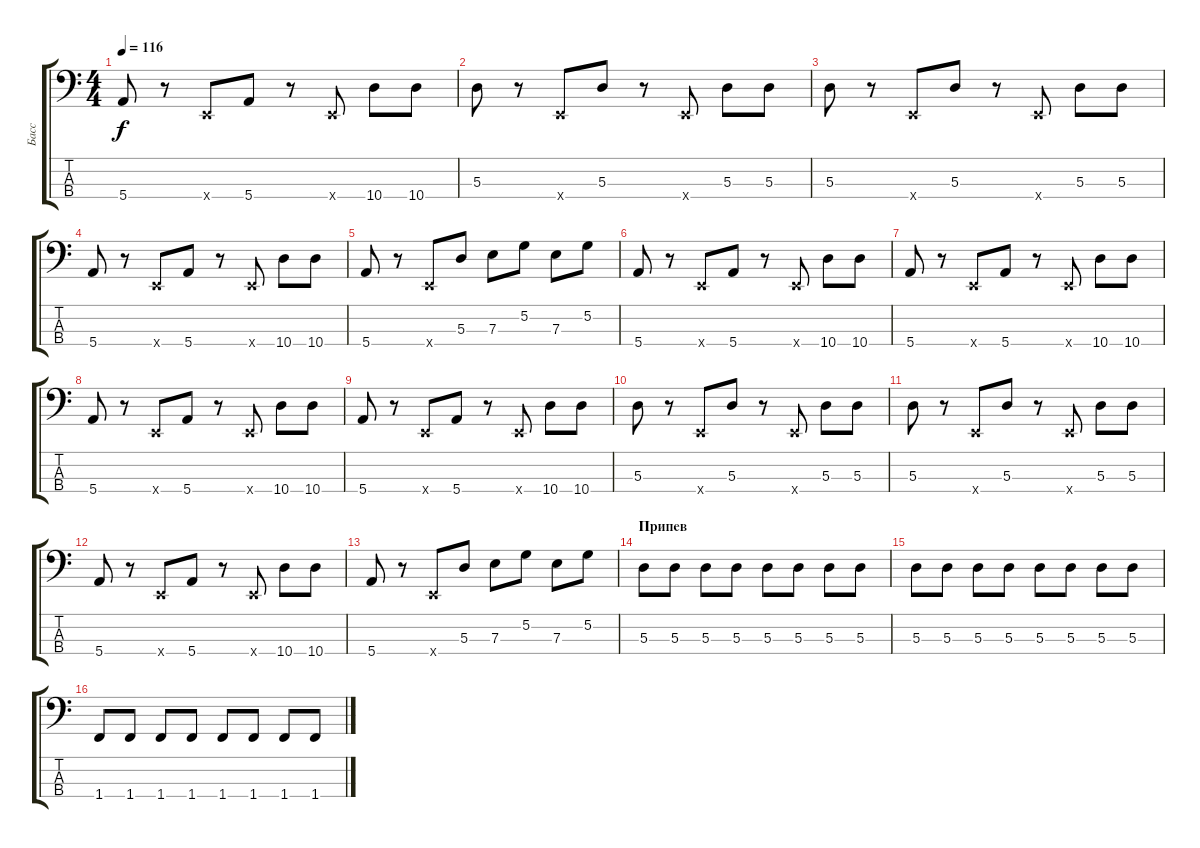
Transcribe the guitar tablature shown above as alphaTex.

\track ("Басс" "Басс") {instrument electricbasspick}
\staff {score tabs}
\tuning (G2 D2 A1 E1) {hide}
\ts (4 4)
\tempo 116
\clef f4
\ks c
5.4.8{dy f} r.8 0.4{x}.8 5.4.8 r.8 0.4{x}.8 10.4.8 10.4.8 |
5.3.8 r.8 0.4{x}.8 5.3.8 r.8 0.4{x}.8 5.3.8 5.3.8 |
5.3.8 r.8 0.4{x}.8 5.3.8 r.8 0.4{x}.8 5.3.8 5.3.8 |
5.4.8 r.8 0.4{x}.8 5.4.8 r.8 0.4{x}.8 10.4.8 10.4.8 |
5.4.8 r.8 0.4{x}.8 5.3.8 7.3.8 5.2.8 7.3.8 5.2.8 |
5.4.8 r.8 0.4{x}.8 5.4.8 r.8 0.4{x}.8 10.4.8 10.4.8 |
5.4.8 r.8 0.4{x}.8 5.4.8 r.8 0.4{x}.8 10.4.8 10.4.8 |
5.4.8 r.8 0.4{x}.8 5.4.8 r.8 0.4{x}.8 10.4.8 10.4.8 |
5.4.8 r.8 0.4{x}.8 5.4.8 r.8 0.4{x}.8 10.4.8 10.4.8 |
5.3.8 r.8 0.4{x}.8 5.3.8 r.8 0.4{x}.8 5.3.8 5.3.8 |
5.3.8 r.8 0.4{x}.8 5.3.8 r.8 0.4{x}.8 5.3.8 5.3.8 |
5.4.8 r.8 0.4{x}.8 5.4.8 r.8 0.4{x}.8 10.4.8 10.4.8 |
5.4.8 r.8 0.4{x}.8 5.3.8 7.3.8 5.2.8 7.3.8 5.2.8 |
\section ("" "Припев")
5.3.8 5.3.8 5.3.8 5.3.8 5.3.8 5.3.8 5.3.8 5.3.8 |
5.3.8 5.3.8 5.3.8 5.3.8 5.3.8 5.3.8 5.3.8 5.3.8 |
1.4.8 1.4.8 1.4.8 1.4.8 1.4.8 1.4.8 1.4.8 1.4.8
